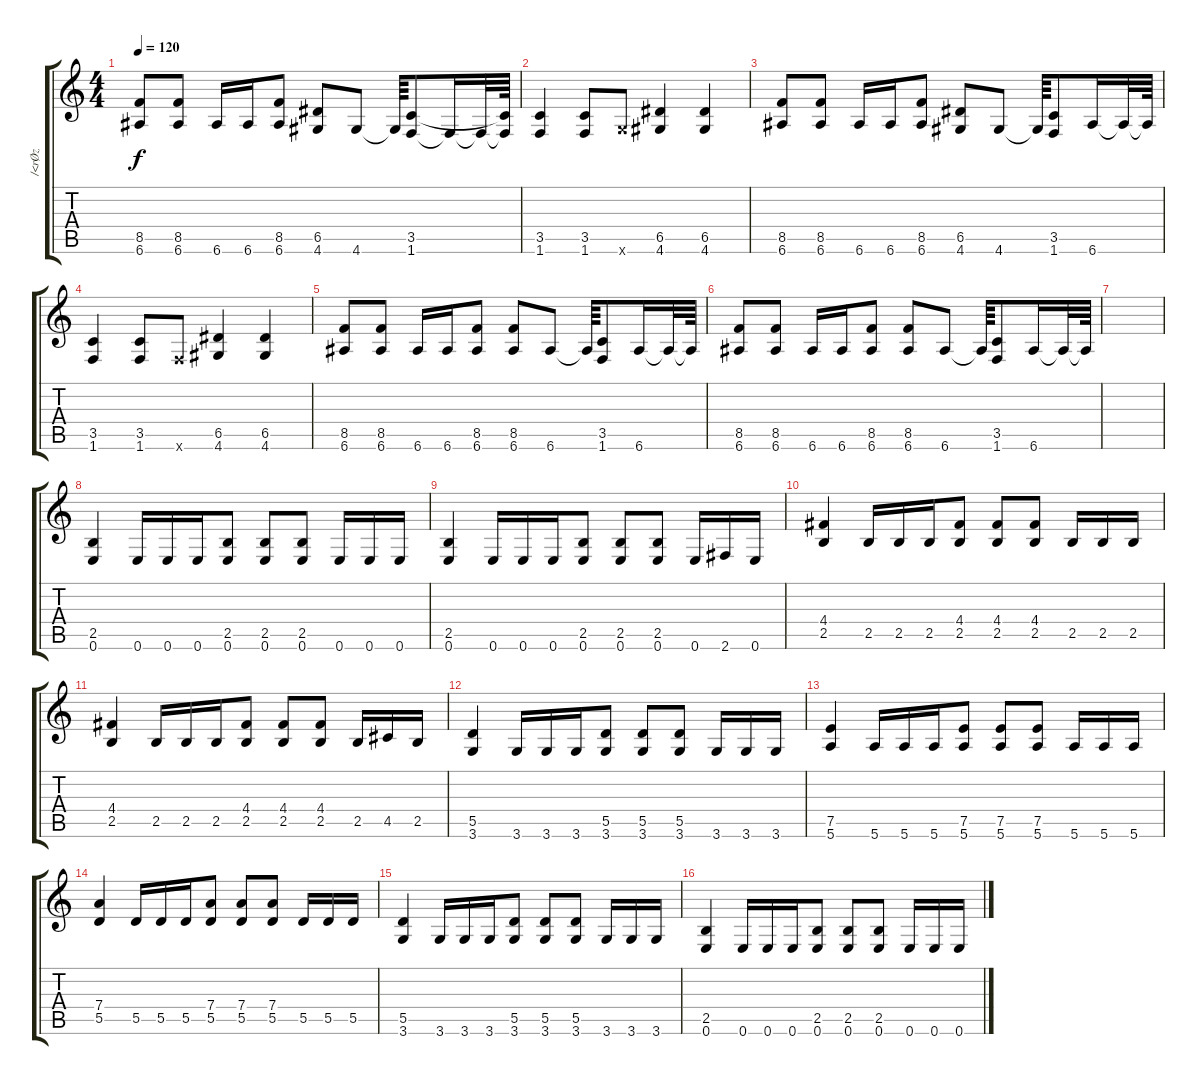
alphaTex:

\track ("/<rØz" "/<rØz") {instrument distortionguitar}
\staff {score tabs}
\tuning (E4 B3 G3 D3 A2 E2) {hide}
\ts (4 4)
\tempo 120
\clef g2
\ks c
(8.5 6.6).8{dy f} (8.5 6.6).8 6.6.16 6.6.16 (8.5 6.6).8 (6.5 4.6).8 4.6.8 4.6{t}.64 (3.5 1.6).8 1.6{t}.16 1.6{t}.32 (3.5{t} 1.6{t}).64 |
(3.5 1.6).4 (3.5 1.6).8 3.6{x}.8 (6.5 4.6).4 (6.5 4.6).4 |
(8.5 6.6).8 (8.5 6.6).8 6.6.16 6.6.16 (8.5 6.6).8 (6.5 4.6).8 4.6.8 4.6{t}.64 (3.5 1.6).8 6.6.16 6.6{t}.32 6.6{t}.64 |
(3.5 1.6).4 (3.5 1.6).8 1.6{x}.8 (6.5 4.6).4 (6.5 4.6).4 |
(8.5 6.6).8 (8.5 6.6).8 6.6.16 6.6.16 (8.5 6.6).8 (8.5 6.6).8 6.6.8 6.6{t}.64 (3.5 1.6).8 6.6.16 6.6{t}.32 6.6{t}.64 |
(8.5 6.6).8 (8.5 6.6).8 6.6.16 6.6.16 (8.5 6.6).8 (8.5 6.6).8 6.6.8 6.6{t}.64 (3.5 1.6).8 6.6.16 6.6{t}.32 6.6{t}.64 |
|
(2.5 0.6).4 0.6.16 0.6.16 0.6.16 (2.5 0.6).8 (2.5 0.6).8 (2.5 0.6).8 0.6.16 0.6.16 0.6.16 |
(2.5 0.6).4 0.6.16 0.6.16 0.6.16 (2.5 0.6).8 (2.5 0.6).8 (2.5 0.6).8 0.6.16 2.6.16 0.6.16 |
(4.4 2.5).4 2.5.16 2.5.16 2.5.16 (4.4 2.5).8 (4.4 2.5).8 (4.4 2.5).8 2.5.16 2.5.16 2.5.16 |
(4.4 2.5).4 2.5.16 2.5.16 2.5.16 (4.4 2.5).8 (4.4 2.5).8 (4.4 2.5).8 2.5.16 4.5.16 2.5.16 |
(5.5 3.6).4 3.6.16 3.6.16 3.6.16 (5.5 3.6).8 (5.5 3.6).8 (5.5 3.6).8 3.6.16 3.6.16 3.6.16 |
(7.5 5.6).4 5.6.16 5.6.16 5.6.16 (7.5 5.6).8 (7.5 5.6).8 (7.5 5.6).8 5.6.16 5.6.16 5.6.16 |
(7.4 5.5).4 5.5.16 5.5.16 5.5.16 (7.4 5.5).8 (7.4 5.5).8 (7.4 5.5).8 5.5.16 5.5.16 5.5.16 |
(5.5 3.6).4 3.6.16 3.6.16 3.6.16 (5.5 3.6).8 (5.5 3.6).8 (5.5 3.6).8 3.6.16 3.6.16 3.6.16 |
(2.5 0.6).4 0.6.16 0.6.16 0.6.16 (2.5 0.6).8 (2.5 0.6).8 (2.5 0.6).8 0.6.16 0.6.16 0.6.16
